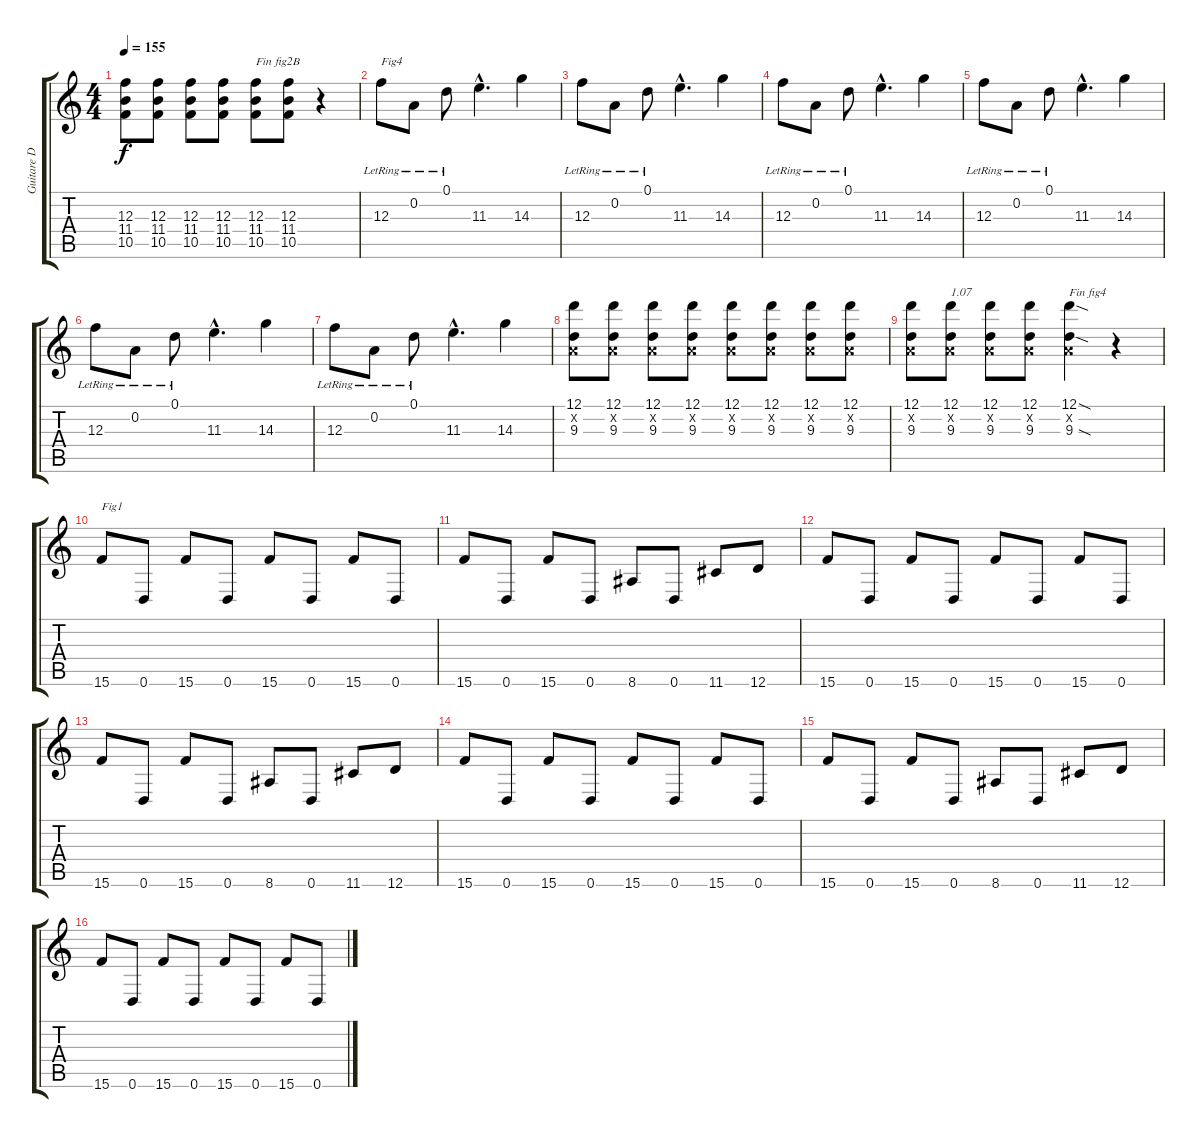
\track ("Guitare D" "Guitare D") {instrument overdrivenguitar}
\staff {score tabs}
\tuning (D4 A3 F3 C3 G2 D2) {hide}
\ts (4 4)
\tempo 155
\clef g2
\ks c
(12.3{t} 11.4{t} 10.5{t}).8{dy f} (12.3 11.4 10.5).8 (12.3 11.4 10.5).8 (12.3 11.4 10.5).8 (12.3 11.4 10.5).8{txt "Fin fig2B"} (12.3 11.4 10.5).8 r.4 |
12.3{lr}.8{txt "Fig4"} 0.2{lr}.8 0.1{lr}.8 11.3{hac}.4{d} 14.3.4 |
12.3{lr}.8 0.2{lr}.8 0.1{lr}.8 11.3{hac}.4{d} 14.3.4 |
12.3{lr}.8 0.2{lr}.8 0.1{lr}.8 11.3{hac}.4{d} 14.3.4 |
12.3{lr}.8 0.2{lr}.8 0.1{lr}.8 11.3{hac}.4{d} 14.3.4 |
12.3{lr}.8 0.2{lr}.8 0.1{lr}.8 11.3{hac}.4{d} 14.3.4 |
12.3{lr}.8 0.2{lr}.8 0.1{lr}.8 11.3{hac}.4{d} 14.3.4 |
(12.1 0.2{x} 9.3).8 (12.1 0.2{x} 9.3).8 (12.1 0.2{x} 9.3).8 (12.1 0.2{x} 9.3).8 (12.1 0.2{x} 9.3).8 (12.1 0.2{x} 9.3).8 (12.1 0.2{x} 9.3).8 (12.1 0.2{x} 9.3).8 |
(12.1 0.2{x} 9.3).8 (12.1 0.2{x} 9.3).8{txt "1.07"} (12.1 0.2{x} 9.3).8 (12.1 0.2{x} 9.3).8 (12.1{sod} 0.2{x} 9.3{sod}).4{txt "Fin fig4"} r.4 |
15.6.8{txt "Fig1"} 0.6.8 15.6.8 0.6.8 15.6.8 0.6.8 15.6.8 0.6.8 |
15.6.8 0.6.8 15.6.8 0.6.8 8.6.8 0.6.8 11.6.8 12.6.8 |
15.6.8 0.6.8 15.6.8 0.6.8 15.6.8 0.6.8 15.6.8 0.6.8 |
15.6.8 0.6.8 15.6.8 0.6.8 8.6.8 0.6.8 11.6.8 12.6.8 |
15.6.8 0.6.8 15.6.8 0.6.8 15.6.8 0.6.8 15.6.8 0.6.8 |
15.6.8 0.6.8 15.6.8 0.6.8 8.6.8 0.6.8 11.6.8 12.6.8 |
15.6.8 0.6.8 15.6.8 0.6.8 15.6.8 0.6.8 15.6.8 0.6.8
